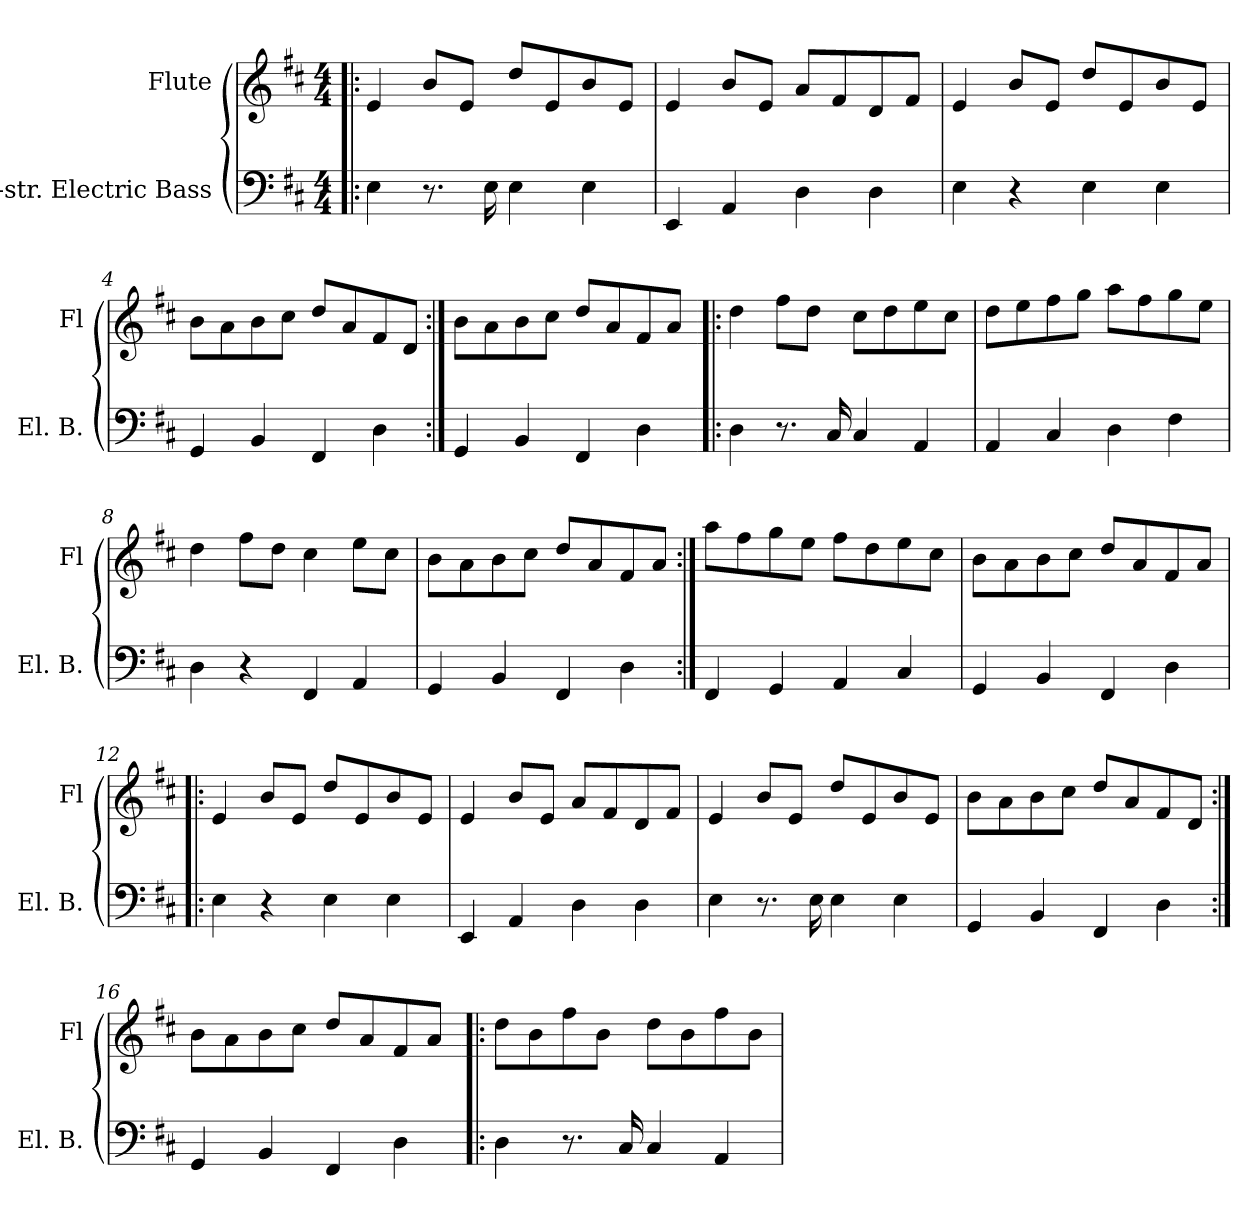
**kern	**kern
*part2	*part1
*staff2	*staff1
*I"5-str. Electric Bass	*I"Flute
*I'El. B.	*I'Fl
*clefF4	*clefG2
*ITrd7c12	*
*k[f#c#]	*k[f#c#]
*E:dor	*E:dor
*M4/4	*M4/4
=1!|:	=1!|:
4EE\	4e/
8.r	8b/L
.	8e/J
16EE\	.
4EE\	8dd/L
.	8e/
4EE\	8b/
.	8e/J
=2	=2
4EEE/	4e/
4AAA/	8b/L
.	8e/J
4DD\	8a/L
.	8f#/
4DD\	8d/
.	8f#/J
=3	=3
4EE\	4e/
4r	8b/L
.	8e/J
4EE\	8dd/L
.	8e/
4EE\	8b/
.	8e/J
!!LO:LB:g=z
=4	=4
4GGG/	8b\L
.	8a\
4BBB/	8b\
.	8cc#\J
4FFF#/	8dd/L
.	8a/
4DD\	8f#/
.	8d/J
=5:|!	=5:|!
4GGG/	8b\L
.	8a\
4BBB/	8b\
.	8cc#\J
4FFF#/	8dd/L
.	8a/
4DD\	8f#/
.	8a/J
=6!|:	=6!|:
4DD\	4dd\
8.r	8ff#\L
.	8dd\J
16CC#/	.
4CC#/	8cc#\L
.	8dd\
4AAA/	8ee\
.	8cc#\J
=7	=7
4AAA/	8dd\L
.	8ee\
4CC#/	8ff#\
.	8gg\J
4DD\	8aa\L
.	8ff#\
4FF#\	8gg\
.	8ee\J
!!LO:LB:g=z
=8	=8
4DD\	4dd\
4r	8ff#\L
.	8dd\J
4FFF#/	4cc#\
4AAA/	8ee\L
.	8cc#\J
=9	=9
4GGG/	8b\L
.	8a\
4BBB/	8b\
.	8cc#\J
4FFF#/	8dd/L
.	8a/
4DD\	8f#/
.	8a/J
=10:|!	=10:|!
4FFF#/	8aa\L
.	8ff#\
4GGG/	8gg\
.	8ee\J
4AAA/	8ff#\L
.	8dd\
4CC#/	8ee\
.	8cc#\J
=11	=11
4GGG/	8b\L
.	8a\
4BBB/	8b\
.	8cc#\J
4FFF#/	8dd/L
.	8a/
4DD\	8f#/
.	8a/J
=12!|:	=12!|:
4EE\	4e/
4r	8b/L
.	8e/J
4EE\	8dd/L
.	8e/
4EE\	8b/
.	8e/J
!!LO:LB:g=z
=13	=13
4EEE/	4e/
4AAA/	8b/L
.	8e/J
4DD\	8a/L
.	8f#/
4DD\	8d/
.	8f#/J
=14	=14
4EE\	4e/
8.r	8b/L
.	8e/J
16EE\	.
4EE\	8dd/L
.	8e/
4EE\	8b/
.	8e/J
=15	=15
4GGG/	8b\L
.	8a\
4BBB/	8b\
.	8cc#\J
4FFF#/	8dd/L
.	8a/
4DD\	8f#/
.	8d/J
=16:|!	=16:|!
4GGG/	8b\L
.	8a\
4BBB/	8b\
.	8cc#\J
4FFF#/	8dd/L
.	8a/
4DD\	8f#/
.	8a/J
!!LO:LB:g=z
=17!|:	=17!|:
4DD\	8dd\L
.	8b\
8.r	8ff#\
.	8b\J
16CC#/	.
4CC#/	8dd\L
.	8b\
4AAA/	8ff#\
.	8b\J
=	=
*-	*-
